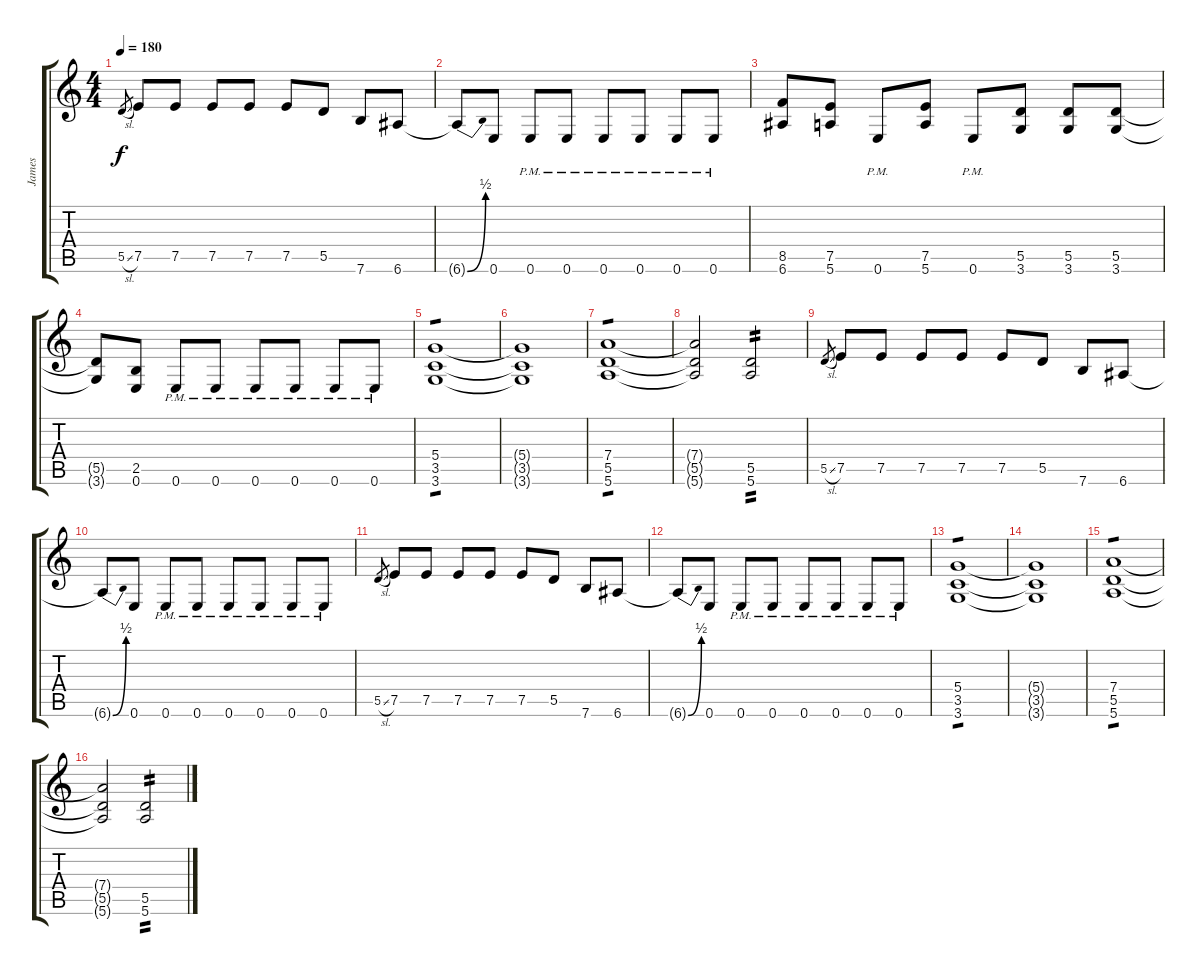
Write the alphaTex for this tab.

\track ("James" "James") {instrument distortionguitar}
\staff {score tabs}
\tuning (E4 B3 G3 D3 A2 E2) {hide}
\ts (4 4)
\tempo 180
\clef g2
\ks c
5.5{sl}.8{gr dy f} 7.5.8 7.5.8 7.5.8 7.5.8 7.5.8 5.5.8 7.6.8 6.6.8 |
6.6{be (bend 0 0 60 2) t}.8 0.6.8 0.6{pm}.8 0.6{pm}.8 0.6{pm}.8 0.6{pm}.8 0.6{pm}.8 0.6{pm}.8 |
(8.5 6.6).8 (7.5 5.6).8 0.6{pm}.8 (7.5 5.6).8 0.6{pm}.8 (5.5 3.6).8 (5.5 3.6).8 (5.5 3.6).8 |
(5.5{t} 3.6{t}).8 (2.5 0.6).8 0.6{pm}.8 0.6{pm}.8 0.6{pm}.8 0.6{pm}.8 0.6{pm}.8 0.6{pm}.8 |
(5.4 3.5 3.6).1{tp 1} |
(5.4{t} 3.5{t} 3.6{t}).1 |
(7.4 5.5 5.6).1{tp 1} |
(7.4{t} 5.5{t} 5.6{t}).2 (5.5 5.6).2{tp 2} |
5.5{sl}.8{gr} 7.5.8 7.5.8 7.5.8 7.5.8 7.5.8 5.5.8 7.6.8 6.6.8 |
6.6{be (bend 0 0 60 2) t}.8 0.6.8 0.6{pm}.8 0.6{pm}.8 0.6{pm}.8 0.6{pm}.8 0.6{pm}.8 0.6{pm}.8 |
5.5{sl}.8{gr} 7.5.8 7.5.8 7.5.8 7.5.8 7.5.8 5.5.8 7.6.8 6.6.8 |
6.6{be (bend 0 0 60 2) t}.8 0.6.8 0.6{pm}.8 0.6{pm}.8 0.6{pm}.8 0.6{pm}.8 0.6{pm}.8 0.6{pm}.8 |
(5.4 3.5 3.6).1{tp 1} |
(5.4{t} 3.5{t} 3.6{t}).1 |
(7.4 5.5 5.6).1{tp 1} |
(7.4{t} 5.5{t} 5.6{t}).2 (5.5 5.6).2{tp 2}
